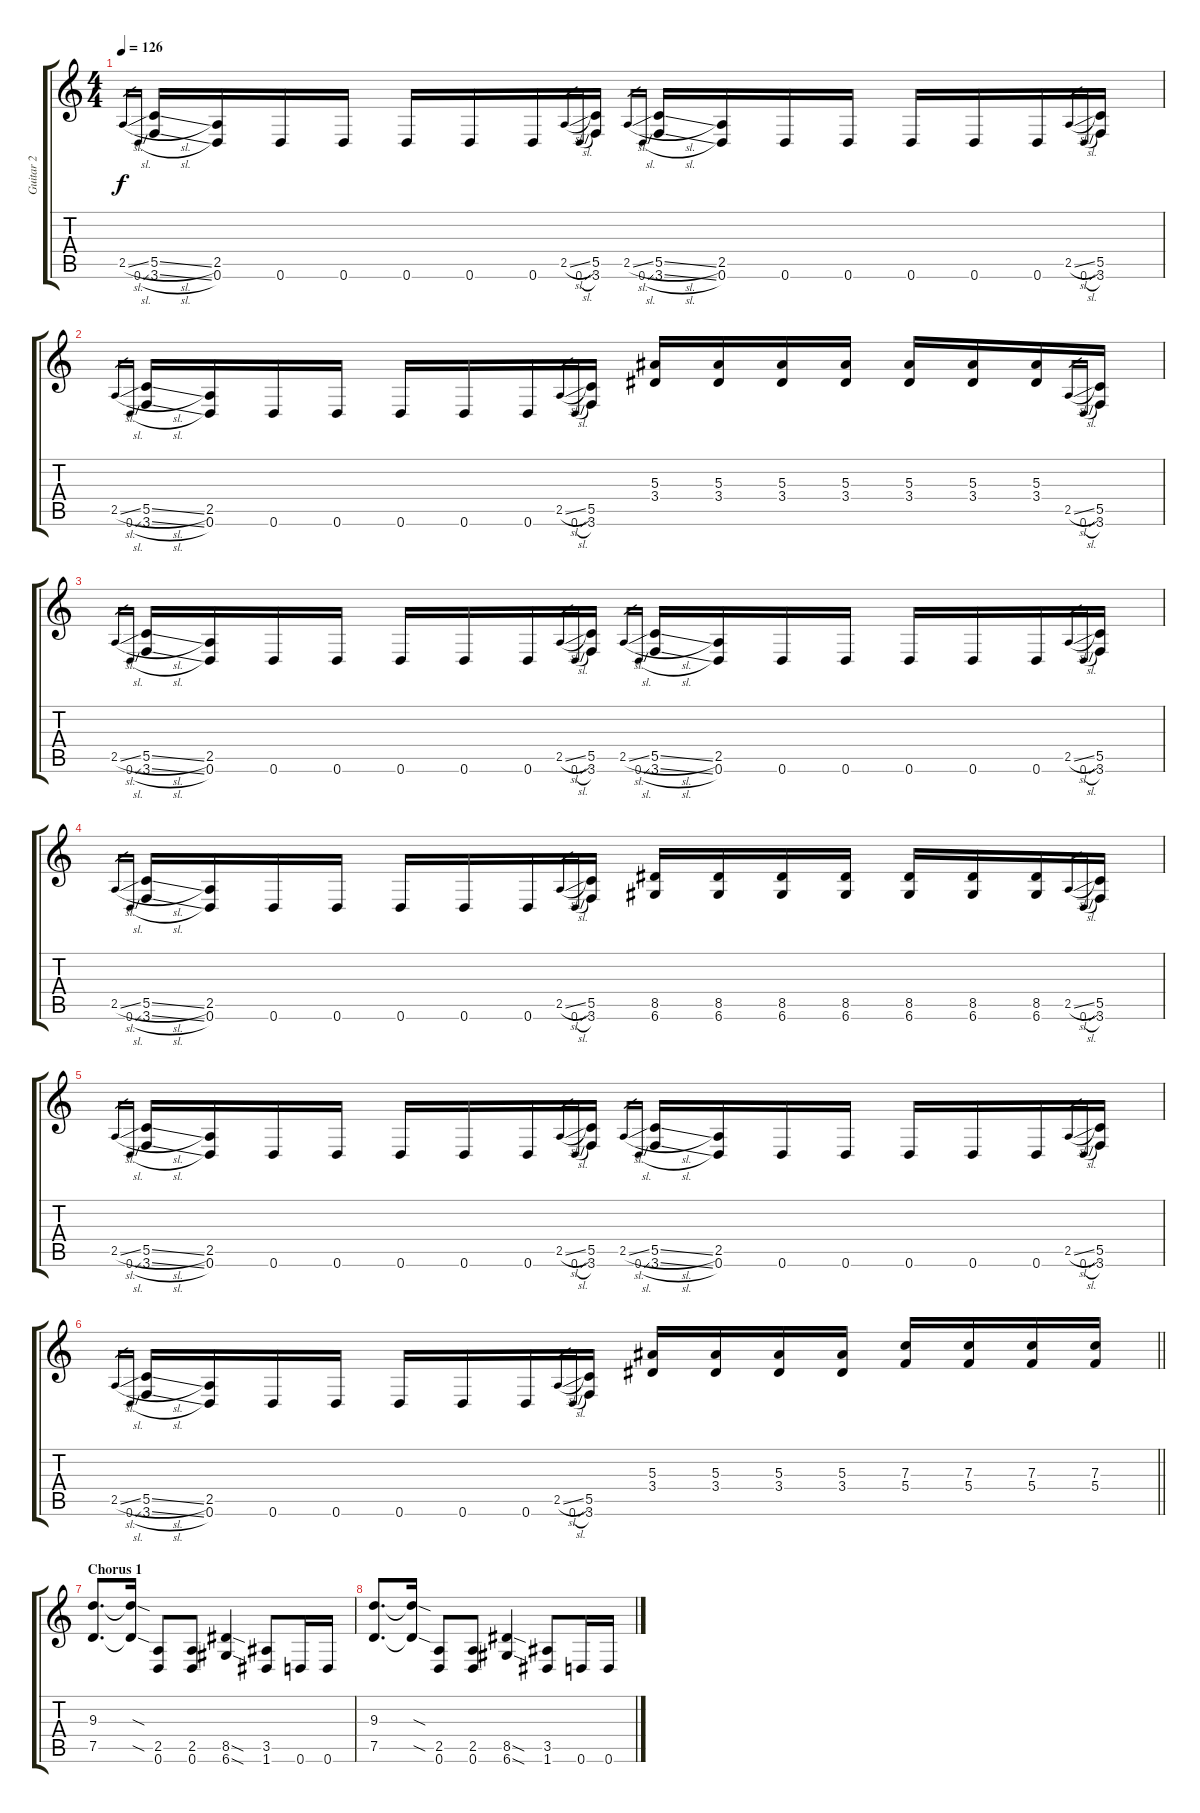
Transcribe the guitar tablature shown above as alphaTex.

\track ("Guitar 2" "Guitar 2") {instrument distortionguitar}
\staff {score tabs}
\tuning (D4 A3 F3 C3 G2 D2) {hide}
\ts (4 4)
\tempo 126
\clef g2
\ks c
2.5{sl}.16{gr dy f} 0.6{sl}.16{gr} (5.5{sl} 3.6{sl}).16 (2.5 0.6).16 0.6.16 0.6.16 0.6.16 0.6.16 0.6.16 2.5{sl}.16{gr} 0.6{sl}.16{gr} (5.5 3.6).16 2.5{sl}.16{gr} 0.6{sl}.16{gr} (5.5{sl} 3.6{sl}).16 (2.5 0.6).16 0.6.16 0.6.16 0.6.16 0.6.16 0.6.16 2.5{sl}.16{gr} 0.6{sl}.16{gr} (5.5 3.6).16 |
2.5{sl}.16{gr} 0.6{sl}.16{gr} (5.5{sl} 3.6{sl}).16 (2.5 0.6).16 0.6.16 0.6.16 0.6.16 0.6.16 0.6.16 2.5{sl}.16{gr} 0.6{sl}.16{gr} (5.5 3.6).16 (5.3 3.4).16 (5.3 3.4).16 (5.3 3.4).16 (5.3 3.4).16 (5.3 3.4).16 (5.3 3.4).16 (5.3 3.4).16 2.5{sl}.16{gr} 0.6{sl}.16{gr} (5.5 3.6).16 |
2.5{sl}.16{gr} 0.6{sl}.16{gr} (5.5{sl} 3.6{sl}).16 (2.5 0.6).16 0.6.16 0.6.16 0.6.16 0.6.16 0.6.16 2.5{sl}.16{gr} 0.6{sl}.16{gr} (5.5 3.6).16 2.5{sl}.16{gr} 0.6{sl}.16{gr} (5.5{sl} 3.6{sl}).16 (2.5 0.6).16 0.6.16 0.6.16 0.6.16 0.6.16 0.6.16 2.5{sl}.16{gr} 0.6{sl}.16{gr} (5.5 3.6).16 |
2.5{sl}.16{gr} 0.6{sl}.16{gr} (5.5{sl} 3.6{sl}).16 (2.5 0.6).16 0.6.16 0.6.16 0.6.16 0.6.16 0.6.16 2.5{sl}.16{gr} 0.6{sl}.16{gr} (5.5 3.6).16 (8.5 6.6).16 (8.5 6.6).16 (8.5 6.6).16 (8.5 6.6).16 (8.5 6.6).16 (8.5 6.6).16 (8.5 6.6).16 2.5{sl}.16{gr} 0.6{sl}.16{gr} (5.5 3.6).16 |
2.5{sl}.16{gr} 0.6{sl}.16{gr} (5.5{sl} 3.6{sl}).16 (2.5 0.6).16 0.6.16 0.6.16 0.6.16 0.6.16 0.6.16 2.5{sl}.16{gr} 0.6{sl}.16{gr} (5.5 3.6).16 2.5{sl}.16{gr} 0.6{sl}.16{gr} (5.5{sl} 3.6{sl}).16 (2.5 0.6).16 0.6.16 0.6.16 0.6.16 0.6.16 0.6.16 2.5{sl}.16{gr} 0.6{sl}.16{gr} (5.5 3.6).16 |
\barLineRight lightlight
2.5{sl}.16{gr} 0.6{sl}.16{gr} (5.5{sl} 3.6{sl}).16 (2.5 0.6).16 0.6.16 0.6.16 0.6.16 0.6.16 0.6.16 2.5{sl}.16{gr} 0.6{sl}.16{gr} (5.5 3.6).16 (5.3 3.4).16 (5.3 3.4).16 (5.3 3.4).16 (5.3 3.4).16 (7.3 5.4).16 (7.3 5.4).16 (7.3 5.4).16 (7.3 5.4).16 |
\section ("" "Chorus 1")
(9.3 7.5).8{d} (9.3{sod t} 7.5{sod t}).16 (2.5 0.6).8 (2.5 0.6).8 (8.5{sod} 6.6{sod}).4 (3.5 1.6).8 0.6.16 0.6.16 |
(9.3 7.5).8{d} (9.3{sod t} 7.5{sod t}).16 (2.5 0.6).8 (2.5 0.6).8 (8.5{sod} 6.6{sod}).4 (3.5 1.6).8 0.6.16 0.6.16
